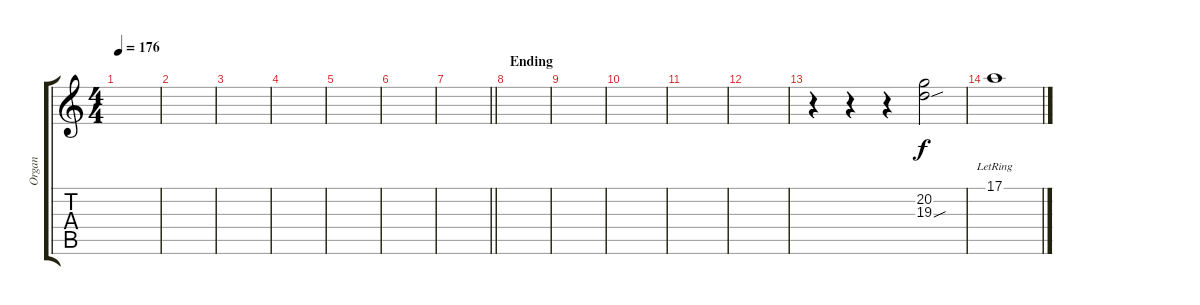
\track ("Organ" "Organ") {instrument rockorgan}
\staff {score tabs}
\tuning (E4 B3 G3 D3 A2 E2) {hide}
\ts (4 4)
\tempo 176
\clef g2
\ks c
|
|
|
|
|
|
\barLineRight lightlight
|
\section ("" "Ending")
|
|
|
|
|
r.4 r.4 r.4 (20.2 19.3{sou}).2 |
17.1{lr}.1
